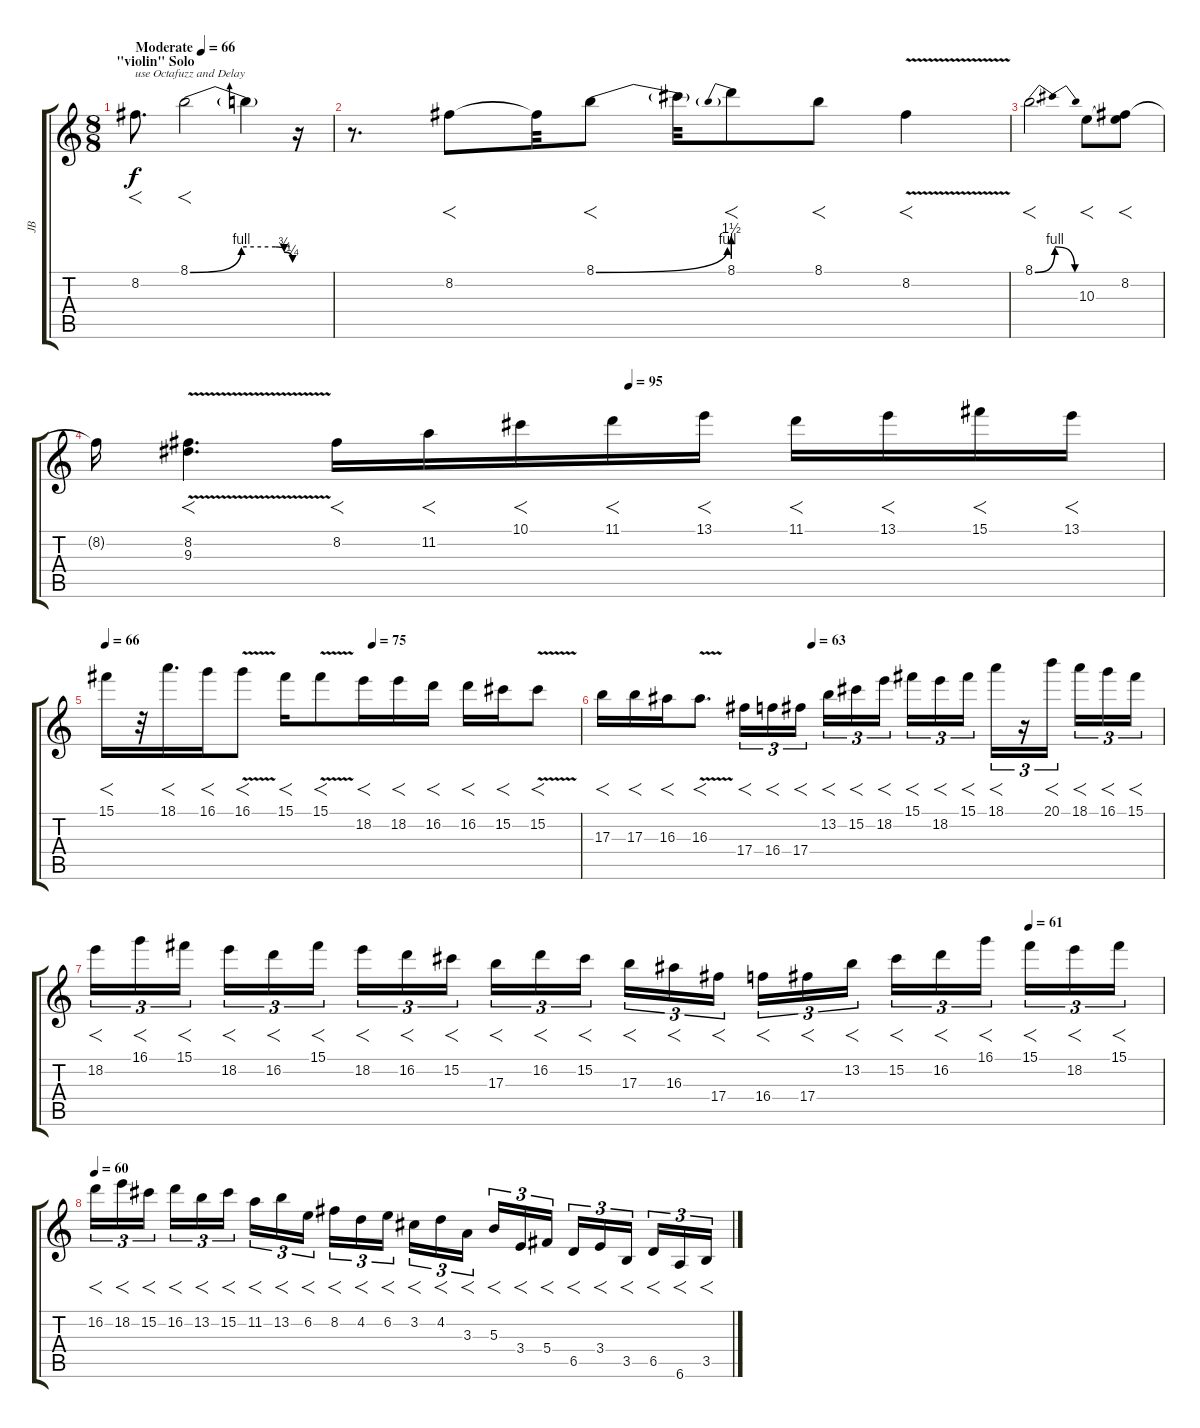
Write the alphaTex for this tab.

\track ("JB" "JB") {instrument electricguitarclean}
\staff {score tabs}
\tuning (Eb4 Bb3 Gb3 Db3 Ab2 Eb2) {hide}
\ts (8 8)
\section ("" "\"violin\" Solo")
\tempo (66 "Moderate")
\clef g2
\ks c
8.2.8{f d txt "use Octafuzz and Delay" dy f volume 16 instrument electricguitarclean} 8.1{be (custom 0 0 30 4 50 4 55 3 60 1)}.2{f} 8.1{t}.4 r.16 |
r.8{d} 8.2.8{f} 8.2{t}.32 8.1{be (bend 0 0 60 4)}.8{f} 8.1{t}.32 8.1{be (prebend 0 6 60 6)}.8{f} 8.1.8{f} 8.2{v}.4{f} |
8.1{be (bendrelease 0 0 15 4 30 4 60 0)}.2{f d} 10.3.8{f} (8.2 10.3{t}).8{f} |
\tempo (95 0.5)
8.2{t}.16 (8.2{v} 9.3{v}).4{f d} 8.2.16{f volume 8} 11.2.16{f} 10.1.16{f} 11.1.16{f} 13.1.16{f} 11.1.16{f} 13.1.16{f} 15.1.16{f} 13.1.16{f} |
\tempo 66
\tempo (75 0.5625)
15.1.16{f} r.32 18.1.16{f d} 16.1.16{f} 16.1{v}.8{f} 15.1.16{f} 15.1{v}.8{f} 18.2.16{f} 18.2.16{f} 16.2.16{f} 16.2.16{f} 15.2.16{f} 15.2{v}.8{f} |
\tempo (63 0.375)
17.3.16{f} 17.3.16{f} 16.3.16{f} 16.3{v}.8{f d} 17.4.16{f tu (3 2)} 16.4.16{f tu (3 2)} 17.4.16{f tu (3 2)} 13.2.16{f tu (3 2)} 15.2.16{f tu (3 2)} 18.2.16{f tu (3 2)} 15.1.16{f tu (3 2)} 18.2.16{f tu (3 2)} 15.1.16{f tu (3 2)} 18.1.16{f tu (3 2)} r.16{tu (3 2)} 20.1.16{f tu (3 2)} 18.1.16{f tu (3 2)} 16.1.16{f tu (3 2)} 15.1.16{f tu (3 2)} |
\tempo (61 0.875)
18.2.16{f tu (3 2)} 16.1.16{f tu (3 2)} 15.1.16{f tu (3 2)} 18.2.16{f tu (3 2)} 16.2.16{f tu (3 2)} 15.1.16{f tu (3 2)} 18.2.16{f tu (3 2)} 16.2.16{f tu (3 2)} 15.2.16{f tu (3 2)} 17.3.16{f tu (3 2)} 16.2.16{f tu (3 2)} 15.2.16{f tu (3 2)} 17.3.16{f tu (3 2)} 16.3.16{f tu (3 2)} 17.4.16{f tu (3 2)} 16.4.16{f tu (3 2)} 17.4.16{f tu (3 2)} 13.2.16{f tu (3 2)} 15.2.16{f tu (3 2)} 16.2.16{f tu (3 2)} 16.1.16{f tu (3 2)} 15.1.16{f tu (3 2)} 18.2.16{f tu (3 2)} 15.1.16{f tu (3 2)} |
\tempo 60
16.2.16{f tu (3 2)} 18.2.16{f tu (3 2)} 15.2.16{f tu (3 2)} 16.2.16{f tu (3 2)} 13.2.16{f tu (3 2)} 15.2.16{f tu (3 2)} 11.2.16{f tu (3 2)} 13.2.16{f tu (3 2)} 6.2.16{f tu (3 2)} 8.2.16{f tu (3 2)} 4.2.16{f tu (3 2)} 6.2.16{f tu (3 2)} 3.2.16{f tu (3 2)} 4.2.16{f tu (3 2)} 3.3.16{f tu (3 2)} 5.3.16{f tu (3 2)} 3.4.16{f tu (3 2)} 5.4.16{f tu (3 2)} 6.5.16{f tu (3 2)} 3.4.16{f tu (3 2)} 3.5.16{f tu (3 2)} 6.5.16{f tu (3 2)} 6.6.16{f tu (3 2)} 3.5.16{f tu (3 2)}
